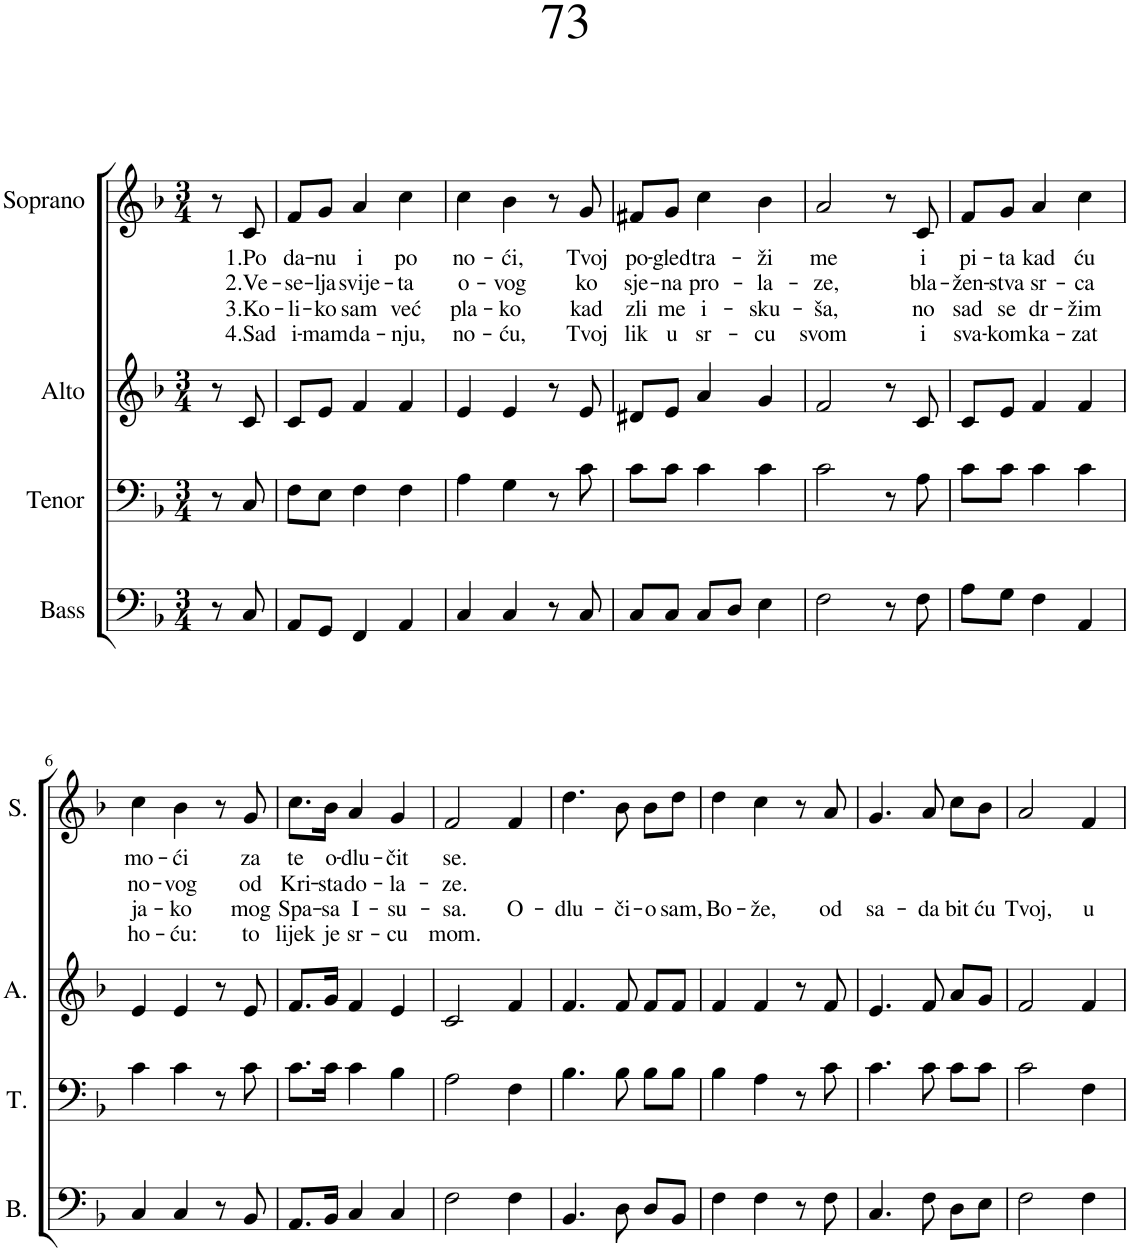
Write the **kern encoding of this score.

**kern	**kern	**kern	**kern	**text	**text	**text	**text
*part4	*part3	*part2	*part1	*part1	*part1	*part1	*part1
*staff4	*staff3	*staff2	*staff1	*staff1	*staff1	*staff1	*staff1
*I"Bass	*I"Tenor	*I"Alto	*I"Soprano	*	*	*	*
*I'B.	*I'T.	*I'A.	*I'S.	*	*	*	*
*clefF4	*clefF4	*clefG2	*clefG2	*	*	*	*
*k[b-]	*k[b-]	*k[b-]	*k[b-]	*	*	*	*
*M3/4	*M3/4	*M3/4	*M3/4	*	*	*	*
=	=	=	=	=	=	=	=
8r	8r	8r	8r	.	.	.	.
!	!	!	!	!LO:LY:b	!LO:LY:b	!LO:LY:b	!LO:LY:b
8C/	8C/	8c/	8c/	1.Po	2.Ve-	3.Ko-	4.Sad
=1	=1	=1	=1	=1	=1	=1	=1
!	!	!	!	!LO:LY:b	!LO:LY:b	!LO:LY:b	!LO:LY:b
8AA/L	8F\L	8c/L	8f/L	da-	-se-	-li-	i-
!	!	!	!	!LO:LY:b	!LO:LY:b	!LO:LY:b	!LO:LY:b
8GG/J	8E\J	8e/J	8g/J	-nu	-lja	-ko	-mam
!	!	!	!	!LO:LY:b	!LO:LY:b	!LO:LY:b	!LO:LY:b
4FF/	4F\	4f/	4a/	i	svije-	sam	da-
!	!	!	!	!LO:LY:b	!LO:LY:b	!LO:LY:b	!LO:LY:b
4AA/	4F\	4f/	4cc\	po	-ta	već	-nju,
=2	=2	=2	=2	=2	=2	=2	=2
!	!	!	!	!LO:LY:b	!LO:LY:b	!LO:LY:b	!LO:LY:b
4C/	4A\	4e/	4cc\	no-	o-	pla-	no-
!	!	!	!	!LO:LY:b	!LO:LY:b	!LO:LY:b	!LO:LY:b
4C/	4G\	4e/	4b-\	-ći,	-vog	-ko	-ću,
8r	8r	8r	8r	.	.	.	.
!	!	!	!	!LO:LY:b	!LO:LY:b	!LO:LY:b	!LO:LY:b
8C/	8c\	8e/	8g/	Tvoj	ko	kad	Tvoj
=3	=3	=3	=3	=3	=3	=3	=3
!	!	!	!	!LO:LY:b	!LO:LY:b	!LO:LY:b	!LO:LY:b
8C/L	8c\L	8d#X/L	8f#X/L	po-	sje-	zli	lik
!	!	!	!	!LO:LY:b	!LO:LY:b	!LO:LY:b	!LO:LY:b
8C/J	8c\J	8e/J	8g/J	-gled	-na	me	u
!	!	!	!	!LO:LY:b	!LO:LY:b	!LO:LY:b	!LO:LY:b
8C/L	4c\	4a/	4cc\	tra-	pro-	i-	sr-
8D/J	.	.	.	.	.	.	.
!	!	!	!	!LO:LY:b	!LO:LY:b	!LO:LY:b	!LO:LY:b
4E\	4c\	4g/	4b-\	-ži	-la-	-sku-	-cu
=4	=4	=4	=4	=4	=4	=4	=4
!	!	!	!	!LO:LY:b	!LO:LY:b	!LO:LY:b	!LO:LY:b
2F\	2c\	2f/	2a/	me	-ze,	-ša,	svom
8r	8r	8r	8r	.	.	.	.
!	!	!	!	!LO:LY:b	!LO:LY:b	!LO:LY:b	!LO:LY:b
8F\	8A\	8c/	8c/	i	bla-	no	i
=5	=5	=5	=5	=5	=5	=5	=5
!	!	!	!	!LO:LY:b	!LO:LY:b	!LO:LY:b	!LO:LY:b
8A\L	8c\L	8c/L	8f/L	pi-	-žen-	sad	sva-
!	!	!	!	!LO:LY:b	!LO:LY:b	!LO:LY:b	!LO:LY:b
8G\J	8c\J	8e/J	8g/J	-ta	-stva	se	-kom
!	!	!	!	!LO:LY:b	!LO:LY:b	!LO:LY:b	!LO:LY:b
4F\	4c\	4f/	4a/	kad	sr-	dr-	ka-
!	!	!	!	!LO:LY:b	!LO:LY:b	!LO:LY:b	!LO:LY:b
4AA/	4c\	4f/	4cc\	ću	-ca	-žim	-zat
!!LO:LB:g=z
=6	=6	=6	=6	=6	=6	=6	=6
!	!	!	!	!LO:LY:b	!LO:LY:b	!LO:LY:b	!LO:LY:b
4C/	4c\	4e/	4cc\	mo-	no-	ja-	ho-
!	!	!	!	!LO:LY:b	!LO:LY:b	!LO:LY:b	!LO:LY:b
4C/	4c\	4e/	4b-\	-ći	-vog	-ko	-ću:
8r	8r	8r	8r	.	.	.	.
!	!	!	!	!LO:LY:b	!LO:LY:b	!LO:LY:b	!LO:LY:b
8BB-/	8c\	8e/	8g/	za	od	mog	to
=7	=7	=7	=7	=7	=7	=7	=7
!	!	!	!	!LO:LY:b	!LO:LY:b	!LO:LY:b	!LO:LY:b
8.AA/L	8.c\L	8.f/L	8.cc\L	te	Kri-	Spa-	lijek
!	!	!	!	!LO:LY:b	!LO:LY:b	!LO:LY:b	!LO:LY:b
16BB-/Jk	16c\Jk	16g/Jk	16b-\Jk	o-	-sta	-sa	je
!	!	!	!	!LO:LY:b	!LO:LY:b	!LO:LY:b	!LO:LY:b
4C/	4c\	4f/	4a/	-dlu-	do-	I-	sr-
!	!	!	!	!LO:LY:b	!LO:LY:b	!LO:LY:b	!LO:LY:b
4C/	4B-\	4e/	4g/	-čit	-la-	-su-	-cu
=8	=8	=8	=8	=8	=8	=8	=8
!	!	!	!	!LO:LY:b	!LO:LY:b	!LO:LY:b	!LO:LY:b
2F\	2A\	2c/	2f/	se.	-ze.	-sa.	mom.
!	!	!	!	!	!	!LO:LY:b	!
4F\	4F\	4f/	4f/	.	.	O-	.
=9	=9	=9	=9	=9	=9	=9	=9
!	!	!	!	!	!	!LO:LY:b	!
4.BB-/	4.B-\	4.f/	4.dd\	.	.	-dlu-	.
!	!	!	!	!	!	!LO:LY:b	!
8D\	8B-\	8f/	8b-\	.	.	-či-	.
!	!	!	!	!	!	!LO:LY:b	!
8D/L	8B-\L	8f/L	8b-\L	.	.	-o	.
!	!	!	!	!	!	!LO:LY:b	!
8BB-/J	8B-\J	8f/J	8dd\J	.	.	sam,	.
=10	=10	=10	=10	=10	=10	=10	=10
!	!	!	!	!	!	!LO:LY:b	!
4F\	4B-\	4f/	4dd\	.	.	Bo-	.
!	!	!	!	!	!	!LO:LY:b	!
4F\	4A\	4f/	4cc\	.	.	-že,	.
8r	8r	8r	8r	.	.	.	.
!	!	!	!	!	!	!LO:LY:b	!
8F\	8c\	8f/	8a/	.	.	od	.
=11	=11	=11	=11	=11	=11	=11	=11
!	!	!	!	!	!	!LO:LY:b	!
4.C/	4.c\	4.e/	4.g/	.	.	sa-	.
!	!	!	!	!	!	!LO:LY:b	!
8F\	8c\	8f/	8a/	.	.	-da	.
!	!	!	!	!	!	!LO:LY:b	!
8D\L	8c\L	8a/L	8cc\L	.	.	bit	.
!	!	!	!	!	!	!LO:LY:b	!
8E\J	8c\J	8g/J	8b-\J	.	.	ću	.
=12	=12	=12	=12	=12	=12	=12	=12
!	!	!	!	!	!	!LO:LY:b	!
2F\	2c\	2f/	2a/	.	.	Tvoj,	.
!	!	!	!	!	!	!LO:LY:b	!
4F\	4F\	4f/	4f/	.	.	u	.
=	=	=	=	=	=	=	=
*-	*-	*-	*-	*-	*-	*-	*-
